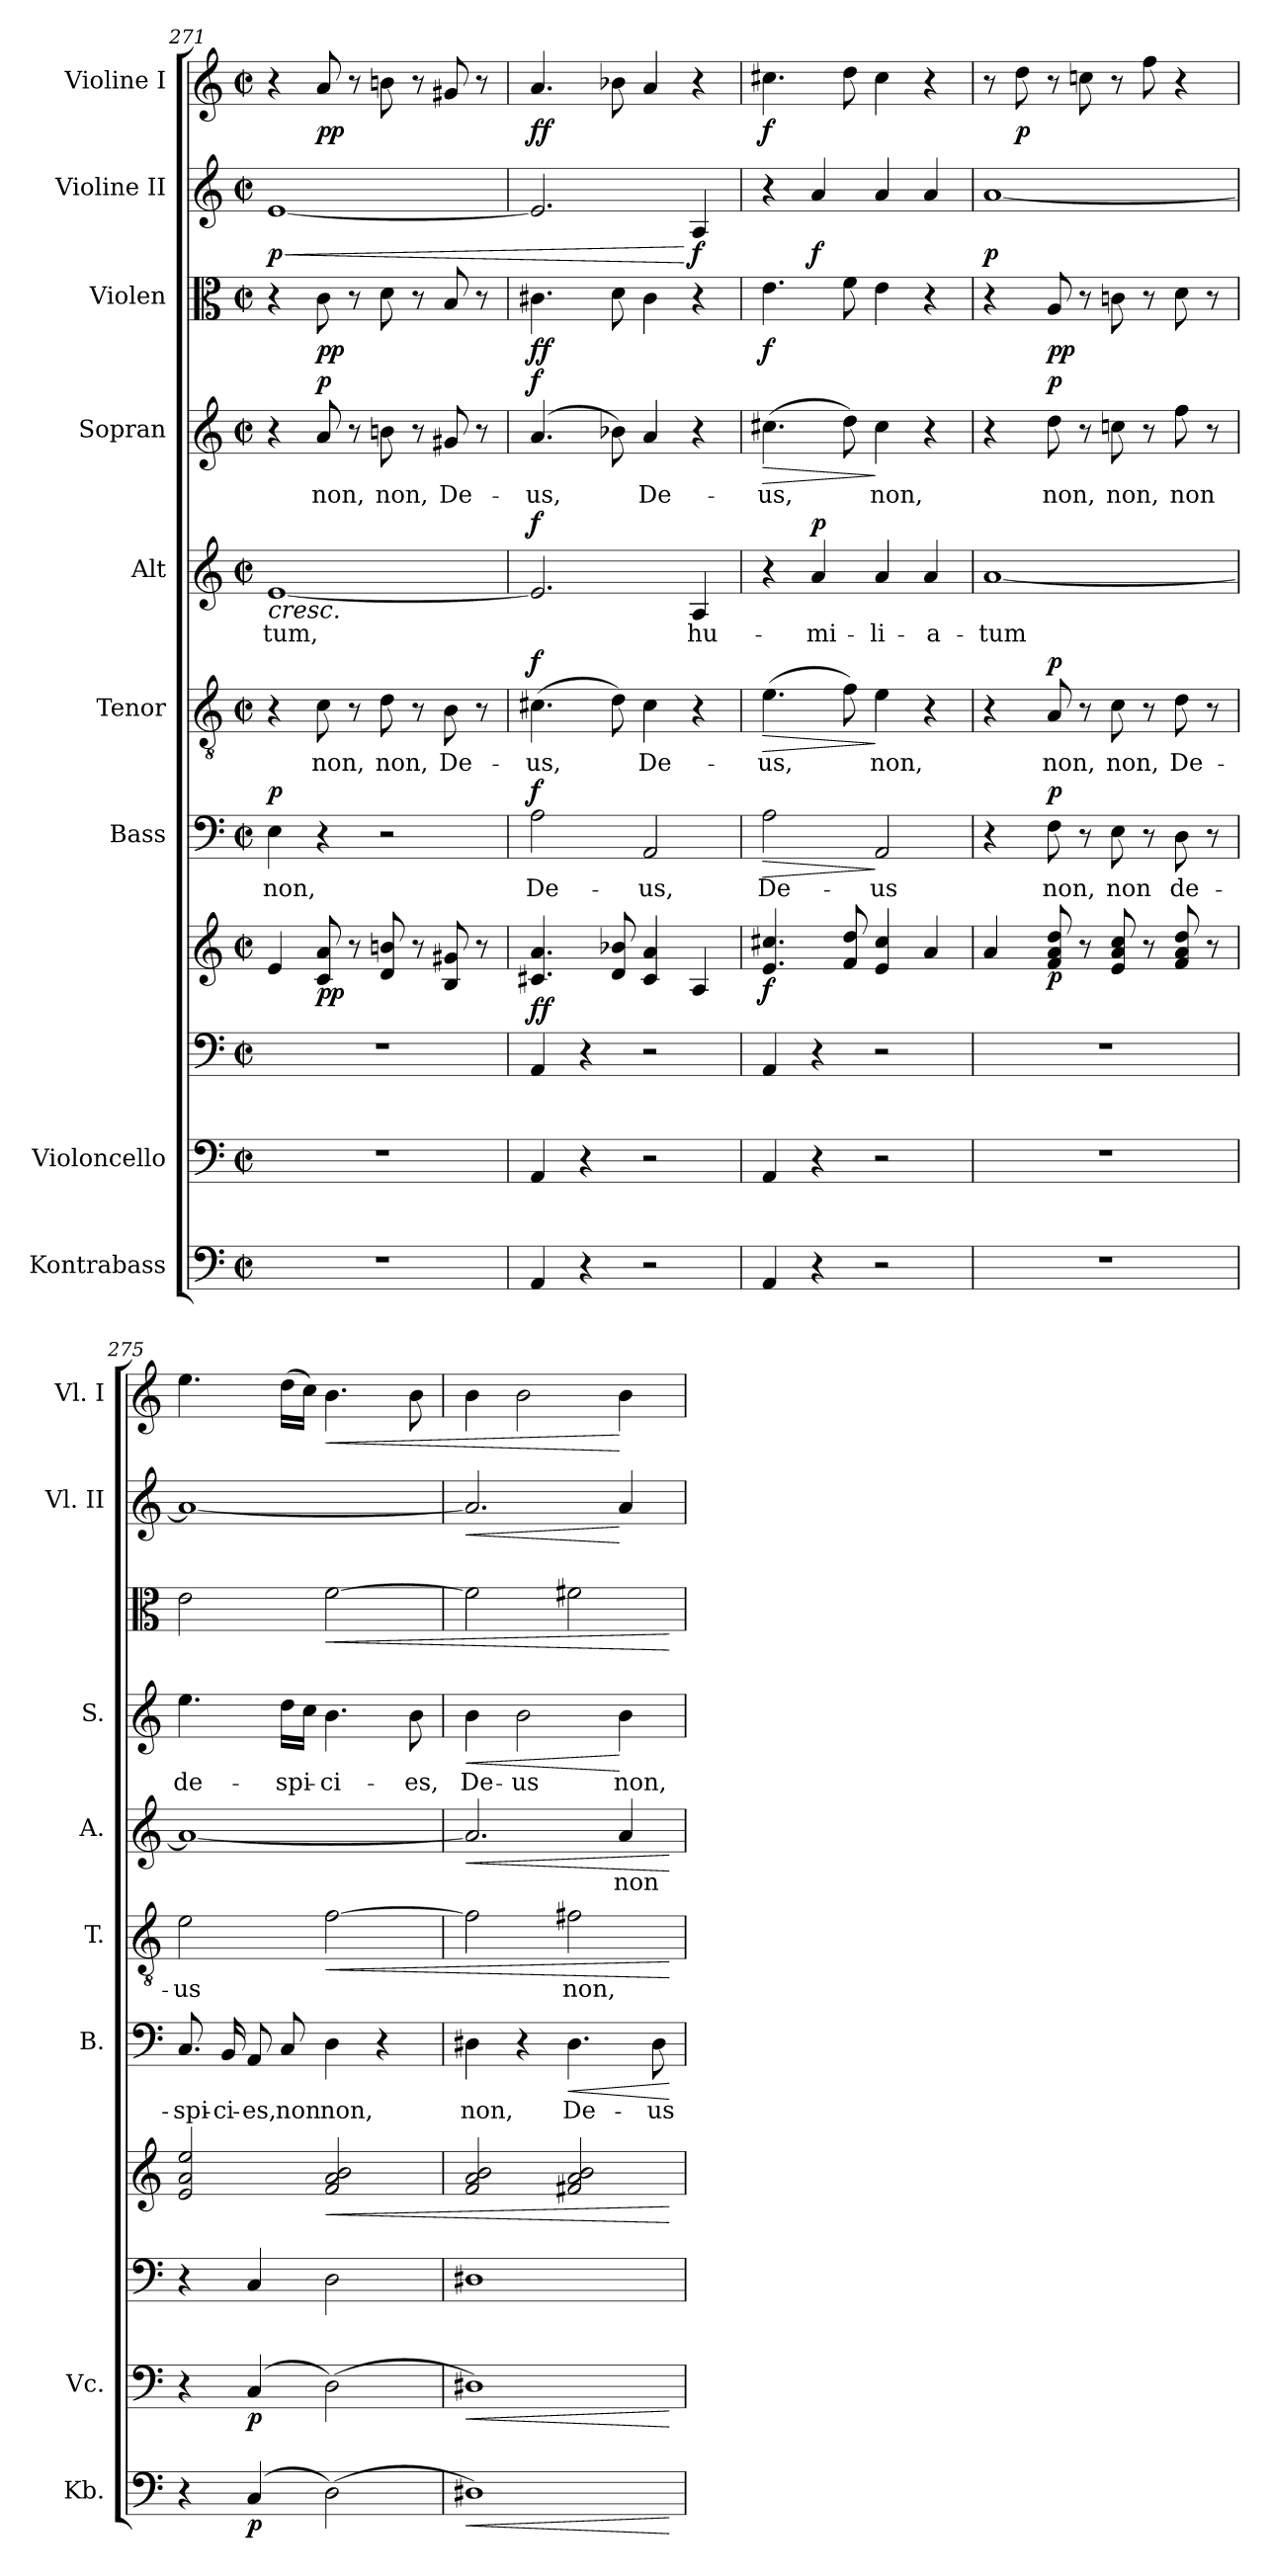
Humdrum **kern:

**kern	**dynam	**kern	**dynam	**kern	**kern	**dynam	**kern	**text	**dynam	**kern	**text	**dynam	**kern	**text	**dynam	**kern	**text	**dynam	**kern	**dynam	**kern	**dynam	**kern	**dynam
*part10	*part10	*part9	*part9	*part8	*part8	*part8	*part7	*part7	*part7	*part6	*part6	*part6	*part5	*part5	*part5	*part4	*part4	*part4	*part3	*part3	*part2	*part2	*part1	*part1
*staff11	*staff11	*staff10	*staff10	*staff9	*staff8	*staff8/9	*staff7	*staff7	*staff7	*staff6	*staff6	*staff6	*staff5	*staff5	*staff5	*staff4	*staff4	*staff4	*staff3	*staff3	*staff2	*staff2	*staff1	*staff1
*I"Kontrabass	*	*I"Violoncello	*	*	*	*	*I"Bass	*	*	*I"Tenor	*	*	*I"Alt	*	*	*I"Sopran	*	*	*I"Violen	*	*I"Violine II	*	*I"Violine I	*
*I'Kb.	*	*I'Vc.	*	*	*	*	*I'B.	*	*	*I'T.	*	*	*I'A.	*	*	*I'S.	*	*	*	*	*I'Vl. II	*	*I'Vl. I	*
*clefF4	*	*clefF4	*	*clefF4	*clefG2	*	*clefF4	*	*	*clefGv2	*	*	*clefG2	*	*	*clefG2	*	*	*clefC3	*	*clefG2	*	*clefG2	*
*ITrd7c12	*	*	*	*	*	*	*	*	*	*	*	*	*	*	*	*	*	*	*	*	*	*	*	*
*k[]	*	*k[]	*	*k[]	*k[]	*	*k[]	*	*	*k[]	*	*	*k[]	*	*	*k[]	*	*	*k[]	*	*k[]	*	*k[]	*
*C:	*	*C:	*	*C:	*C:	*	*C:	*	*	*C:	*	*	*C:	*	*	*C:	*	*	*C:	*	*C:	*	*C:	*
*M2/2	*	*M2/2	*	*M2/2	*M2/2	*	*M2/2	*	*	*M2/2	*	*	*M2/2	*	*	*M2/2	*	*	*M2/2	*	*M2/2	*	*M2/2	*
*met(c|)	*	*met(c|)	*	*met(c|)	*met(c|)	*	*met(c|)	*	*	*met(c|)	*	*	*met(c|)	*	*	*met(c|)	*	*	*met(c|)	*	*met(c|)	*	*met(c|)	*
=271	=271	=271	=271	=271	=271	=271	=271	=271	=271	=271	=271	=271	=271	=271	=271	=271	=271	=271	=271	=271	=271	=271	=271	=271
!	!	!	!	!	!	!	!	!LO:LY:b	!LO:DY:a	!	!	!	!	!LO:LY:b	!LO:HP:b	!	!	!	!	!	!	!LO:HP:b	!	!
!	!	!	!	!	!	!	!	!	!	!	!	!	!	!	!	!	!	!	!	!	!	!LO:DY:n=1:b	!	!
1r	.	1r	.	1r	4e/	.	4E\	non,	p	4r	.	.	[1e	-tum,	<	4r	.	.	4r	.	[1e	< p	4r	.
!	!	!	!	!	!	!LO:DY:b	!	!	!	!	!LO:LY:b	!	!	!	!	!	!LO:LY:b	!LO:DY:a	!	!LO:DY:b	!	!	!	!LO:DY:b
.	.	.	.	.	8c/ 8a/	pp	4r	.	.	8c\	non,	.	.	.	.	8a/	non,	p	8c\	pp	.	.	8a/	pp
.	.	.	.	.	8r	.	.	.	.	8r	.	.	.	.	.	8r	.	.	8r	.	.	.	8r	.
!	!	!	!	!	!	!	!	!	!	!	!LO:LY:b	!	!	!	!	!	!LO:LY:b	!	!	!	!	!	!	!
.	.	.	.	.	8d/ 8bn/	.	2r	.	.	8d\	non,	.	.	.	.	8bn\	non,	.	8d\	.	.	.	8bn\	.
.	.	.	.	.	8r	.	.	.	.	8r	.	.	.	.	.	8r	.	.	8r	.	.	.	8r	.
!	!	!	!	!	!	!	!	!	!	!	!LO:LY:b	!	!	!	!	!	!LO:LY:b	!	!	!	!	!	!	!
.	.	.	.	.	8B/ 8g#X/	.	.	.	.	8B\	De-	.	.	.	.	8g#X/	De-	.	8B/	.	.	.	8g#X/	.
.	.	.	.	.	8r	.	.	.	.	8r	.	.	.	.	.	8r	.	.	8r	.	.	.	8r	.
=272	=272	=272	=272	=272	=272	=272	=272	=272	=272	=272	=272	=272	=272	=272	=272	=272	=272	=272	=272	=272	=272	=272	=272	=272
!	!	!	!	!	!	!LO:DY:b	!	!LO:LY:b	!LO:DY:a	!	!LO:LY:b	!LO:DY:a	!	!	!LO:DY:a	!	!LO:LY:b	!LO:DY:a	!	!LO:DY:b	!	!	!	!LO:DY:b
4AAA/	.	4AA/	.	4AA/	4.c#X/ 4.a/	ff	2A\	De-	f	(>4.c#X\	-us,	f	2.e/]	.	f	(4.a/	-us,	f	4.c#X\	ff	2.e/]	.	4.a/	ff
4r	.	4r	.	4r	.	.	.	.	.	.	.	.	.	.	.	.	.	.	.	.	.	.	.	.
.	.	.	.	.	8d/ 8b-X/	.	.	.	.	8d\)	.	.	.	.	.	8b-X\)	.	.	8d\	.	.	.	8b-X\	.
!	!	!	!	!	!	!	!	!LO:LY:b	!	!	!LO:LY:b	!	!	!	!	!	!LO:LY:b	!	!	!	!	!	!	!
2r	.	2r	.	2r	4c#/ 4a/	.	2AA/	-us,	.	4c#\	De-	.	.	.	.	4a/	De-	.	4c#\	.	.	.	4a/	.
!	!	!	!	!	!	!	!	!	!	!	!	!	!	!LO:LY:b	!	!	!	!	!	!	!	!LO:DY:n=1:b	!	!
.	.	.	.	.	4A/	.	.	.	.	4r	.	.	4A/	hu-	[	4r	.	.	4r	.	4A/	[ f	4r	.
=273	=273	=273	=273	=273	=273	=273	=273	=273	=273	=273	=273	=273	=273	=273	=273	=273	=273	=273	=273	=273	=273	=273	=273	=273
!	!	!	!	!	!	!LO:DY:b	!	!LO:LY:b	!LO:HP:b	!	!LO:LY:b	!LO:HP:b	!	!	!	!	!LO:LY:b	!LO:HP:b	!	!LO:DY:b	!	!	!	!LO:DY:b
4AAA/	.	4AA/	.	4AA/	4.e/ 4.cc#X/	f	2A\	De-	>	(>4.e\	-us,	>	4r	.	.	(>4.cc#X\	-us,	>	4.e\	f	4r	.	4.cc#X\	f
!	!	!	!	!	!	!	!	!	!	!	!	!	!	!LO:LY:b	!LO:DY:a	!	!	!	!	!	!	!LO:DY:b	!	!
4r	.	4r	.	4r	.	.	.	.	.	.	.	.	4a/	-mi-	p	.	.	.	.	.	4a/	f	.	.
.	.	.	.	.	8f/ 8dd/	.	.	.	.	8f\)	.	.	.	.	.	8dd\)	.	.	8f\	.	.	.	8dd\	.
!	!	!	!	!	!	!	!	!LO:LY:b	!	!	!LO:LY:b	!	!	!LO:LY:b	!	!	!LO:LY:b	!	!	!	!	!	!	!
2r	.	2r	.	2r	4e/ 4cc#/	.	2AA/	-us	]	4e\	non,	]	4a/	-li-	.	4cc#\	non,	]	4e\	.	4a/	.	4cc#\	.
!	!	!	!	!	!	!	!	!	!	!	!	!	!	!LO:LY:b	!	!	!	!	!	!	!	!	!	!
.	.	.	.	.	4a/	.	.	.	.	4r	.	.	4a/	-a-	.	4r	.	.	4r	.	4a/	.	4r	.
=274	=274	=274	=274	=274	=274	=274	=274	=274	=274	=274	=274	=274	=274	=274	=274	=274	=274	=274	=274	=274	=274	=274	=274	=274
!	!	!	!	!	!	!	!	!	!	!	!	!	!	!LO:LY:b	!	!	!	!	!	!	!	!LO:DY:b	!	!
1r	.	1r	.	1r	4a/	.	4r	.	.	4r	.	.	[1a	-tum	.	4r	.	.	4r	.	[1a	p	8r	.
!	!	!	!	!	!	!	!	!	!	!	!	!	!	!	!	!	!	!	!	!	!	!	!	!LO:DY:b
.	.	.	.	.	.	.	.	.	.	.	.	.	.	.	.	.	.	.	.	.	.	.	8dd\	p
!	!	!	!	!	!	!LO:DY:b	!	!LO:LY:b	!LO:DY:a	!	!LO:LY:b	!LO:DY:a	!	!	!	!	!LO:LY:b	!LO:DY:a	!	!LO:DY:b	!	!	!	!
.	.	.	.	.	8f/ 8a/ 8dd/	p	8F\	non,	p	8A/	non,	p	.	.	.	8dd\	non,	p	8A/	pp	.	.	8r	.
.	.	.	.	.	8r	.	8r	.	.	8r	.	.	.	.	.	8r	.	.	8r	.	.	.	8ccn\	.
!	!	!	!	!	!	!	!	!LO:LY:b	!	!	!LO:LY:b	!	!	!	!	!	!LO:LY:b	!	!	!	!	!	!	!
.	.	.	.	.	8e/ 8a/ 8cc/	.	8E\	non	.	8c\	non,	.	.	.	.	8ccn\	non,	.	8cn\	.	.	.	8r	.
.	.	.	.	.	8r	.	8r	.	.	8r	.	.	.	.	.	8r	.	.	8r	.	.	.	8ff\	.
!	!	!	!	!	!	!	!	!LO:LY:b	!	!	!LO:LY:b	!	!	!	!	!	!LO:LY:b	!	!	!	!	!	!	!
.	.	.	.	.	8f/ 8a/ 8dd/	.	8D\	de-	.	8d\	De-	.	.	.	.	8ff\	non	.	8d\	.	.	.	4r	.
.	.	.	.	.	8r	.	8r	.	.	8r	.	.	.	.	.	8r	.	.	8r	.	.	.	.	.
!!LO:PB:g=z
=275	=275	=275	=275	=275	=275	=275	=275	=275	=275	=275	=275	=275	=275	=275	=275	=275	=275	=275	=275	=275	=275	=275	=275	=275
!	!	!	!	!	!	!	!	!LO:LY:b	!	!	!LO:LY:b	!	!	!	!	!	!LO:LY:b	!	!	!	!	!	!	!
4r	.	4r	.	4r	2e/ 2a/ 2ee/	.	8.C/	-spi-	.	2e\	-us	.	1a_	.	.	4.ee\	de-	.	2e\	.	1a_	.	4.ee\	.
!	!	!	!	!	!	!	!	!LO:LY:b	!	!	!	!	!	!	!	!	!	!	!	!	!	!	!	!
.	.	.	.	.	.	.	16BB/	-ci-	.	.	.	.	.	.	.	.	.	.	.	.	.	.	.	.
!	!LO:DY:b	!	!LO:DY:b	!	!	!	!	!LO:LY:b	!	!	!	!	!	!	!	!	!	!	!	!	!	!	!	!
(4CC/	p	(4C/	p	4C/	.	.	8AA/	-es,	.	.	.	.	.	.	.	.	.	.	.	.	.	.	.	.
!	!	!	!	!	!	!	!	!LO:LY:b	!	!	!	!	!	!	!	!	!LO:LY:b	!	!	!	!	!	!	!
.	.	.	.	.	.	.	8C/	non	.	.	.	.	.	.	.	16dd\LL	-spi-	.	.	.	.	.	(>16dd\LL	.
.	.	.	.	.	.	.	.	.	.	.	.	.	.	.	.	16cc\JJ	.	.	.	.	.	.	16cc\JJ)	.
!	!	!	!	!	!	!LO:HP:b	!	!LO:LY:b	!	!	!	!LO:HP:b	!	!	!	!	!LO:LY:b	!	!	!LO:HP:b	!	!	!	!LO:HP:b
(>2DD\)	.	(>2D\)	.	2D\	2f/ 2a/ 2b/	<	4D\	non,	.	[2f\	.	<	.	.	.	4.b\	-ci-	.	[2f\	<	.	.	4.b\	<
.	.	.	.	.	.	.	4r	.	.	.	.	.	.	.	.	.	.	.	.	.	.	.	.	.
!	!	!	!	!	!	!	!	!	!	!	!	!	!	!	!	!	!LO:LY:b	!	!	!	!	!	!	!
.	.	.	.	.	.	.	.	.	.	.	.	.	.	.	.	8b\	-es,	.	.	.	.	.	8b\	.
=276	=276	=276	=276	=276	=276	=276	=276	=276	=276	=276	=276	=276	=276	=276	=276	=276	=276	=276	=276	=276	=276	=276	=276	=276
!	!LO:HP:b	!	!LO:HP:b	!	!	!	!	!LO:LY:b	!	!	!	!	!	!	!LO:HP:b	!	!LO:LY:b	!LO:HP:b	!	!	!	!LO:HP:b	!	!
1DD#X)	<	1D#X)	<	1D#X	2f/ 2a/ 2b/	.	4D#X\	non,	.	2f\]	.	.	2.a/]	.	<	4b\	De-	<	2f\]	.	2.a/]	<	4b\	.
!	!	!	!	!	!	!	!	!	!	!	!	!	!	!	!	!	!LO:LY:b	!	!	!	!	!	!	!
.	.	.	.	.	.	.	4r	.	.	.	.	.	.	.	.	2b\	-us	.	.	.	.	.	2b\	.
!	!	!	!	!	!	!	!	!LO:LY:b	!LO:HP:b	!	!LO:LY:b	!	!	!	!	!	!	!	!	!	!	!	!	!
.	.	.	.	.	2f#X/ 2a/ 2b/	.	4.D#\	De-	<	2f#X\	non,	.	.	.	.	.	.	.	2f#X\	.	.	.	.	.
!	!	!	!	!	!	!	!	!	!	!	!	!	!	!LO:LY:b	!	!	!LO:LY:b	!	!	!	!	!	!	!
.	.	.	.	.	.	.	.	.	.	.	.	.	4a/	non	.	4b\	non,	[	.	.	4a/	[	4b\	[
!	!	!	!	!	!	!	!	!LO:LY:b	!	!	!	!	!	!	!	!	!	!	!	!	!	!	!	!
.	.	.	.	.	.	.	8D#\	-us	.	.	.	.	.	.	.	.	.	.	.	.	.	.	.	.
.	[	.	[	.	.	[	.	.	[	.	.	[	.	.	[	.	.	.	.	[	.	.	.	.
=	=	=	=	=	=	=	=	=	=	=	=	=	=	=	=	=	=	=	=	=	=	=	=	=
*-	*-	*-	*-	*-	*-	*-	*-	*-	*-	*-	*-	*-	*-	*-	*-	*-	*-	*-	*-	*-	*-	*-	*-	*-
